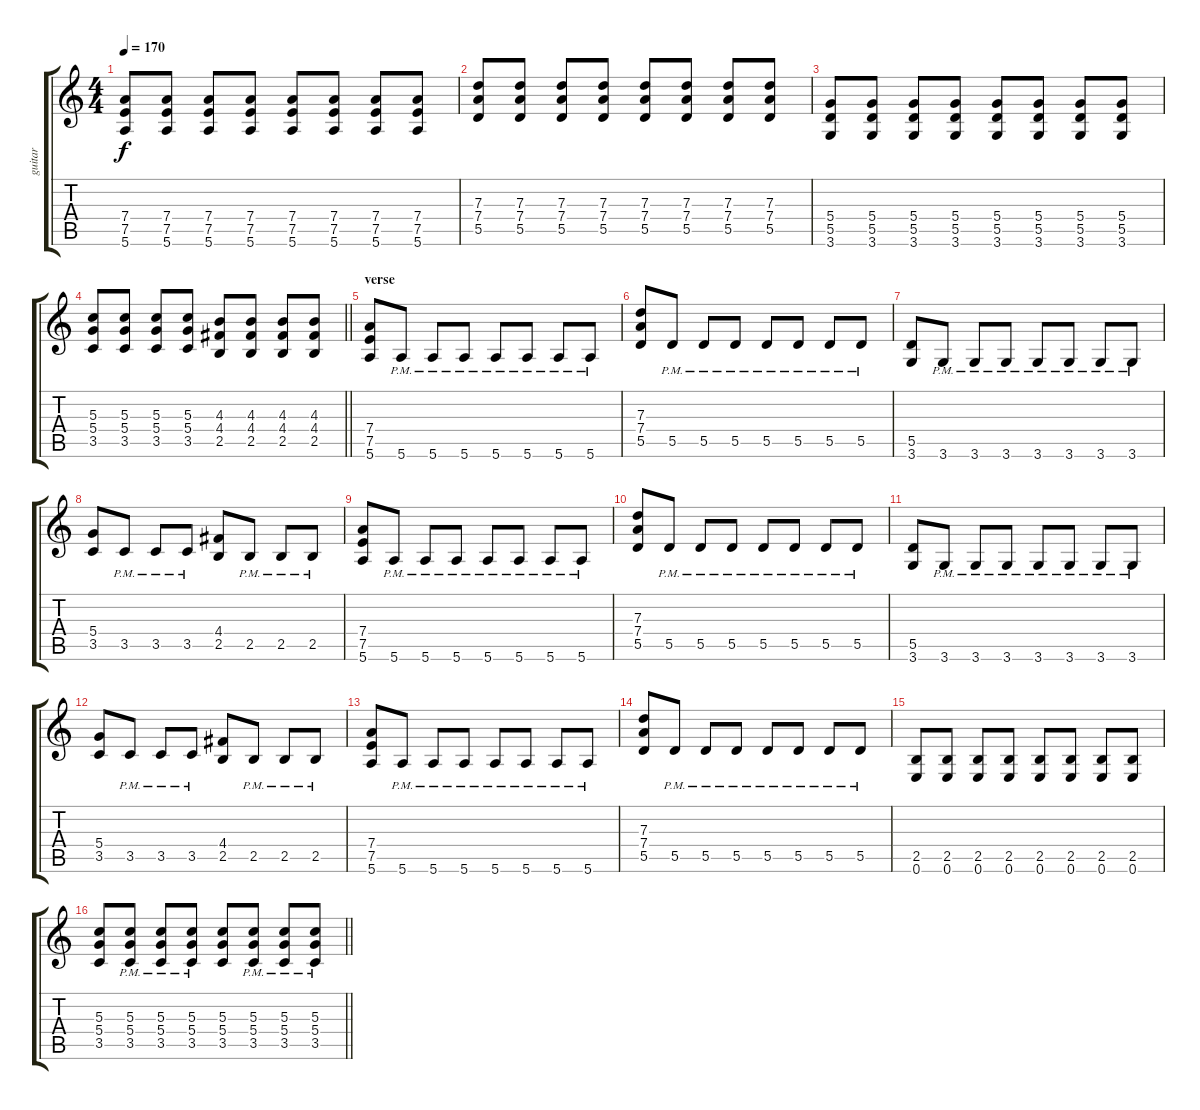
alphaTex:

\track ("guitar" "guitar") {instrument overdrivenguitar}
\staff {score tabs}
\tuning (E4 B3 G3 D3 A2 E2) {hide}
\ts (4 4)
\tempo 170
\clef g2
\ks c
(7.4 7.5 5.6).8{dy f} (7.4 7.5 5.6).8 (7.4 7.5 5.6).8 (7.4 7.5 5.6).8 (7.4 7.5 5.6).8 (7.4 7.5 5.6).8 (7.4 7.5 5.6).8 (7.4 7.5 5.6).8 |
(7.3 7.4 5.5).8 (7.3 7.4 5.5).8 (7.3 7.4 5.5).8 (7.3 7.4 5.5).8 (7.3 7.4 5.5).8 (7.3 7.4 5.5).8 (7.3 7.4 5.5).8 (7.3 7.4 5.5).8 |
(5.4 5.5 3.6).8 (5.4 5.5 3.6).8 (5.4 5.5 3.6).8 (5.4 5.5 3.6).8 (5.4 5.5 3.6).8 (5.4 5.5 3.6).8 (5.4 5.5 3.6).8 (5.4 5.5 3.6).8 |
\barLineRight lightlight
(5.3 5.4 3.5).8 (5.3 5.4 3.5).8 (5.3 5.4 3.5).8 (5.3 5.4 3.5).8 (4.3 4.4 2.5).8 (4.3 4.4 2.5).8 (4.3 4.4 2.5).8 (4.3 4.4 2.5).8 |
\section ("" "verse")
(7.4 7.5 5.6).8 5.6{pm}.8 5.6{pm}.8 5.6{pm}.8 5.6{pm}.8 5.6{pm}.8 5.6{pm}.8 5.6{pm}.8 |
(7.3 7.4 5.5).8 5.5{pm}.8 5.5{pm}.8 5.5{pm}.8 5.5{pm}.8 5.5{pm}.8 5.5{pm}.8 5.5{pm}.8 |
(5.5 3.6).8 3.6{pm}.8 3.6{pm}.8 3.6{pm}.8 3.6{pm}.8 3.6{pm}.8 3.6{pm}.8 3.6{pm}.8 |
(5.4 3.5).8 3.5{pm}.8 3.5{pm}.8 3.5{pm}.8 (4.4 2.5).8 2.5{pm}.8 2.5{pm}.8 2.5{pm}.8 |
(7.4 7.5 5.6).8 5.6{pm}.8 5.6{pm}.8 5.6{pm}.8 5.6{pm}.8 5.6{pm}.8 5.6{pm}.8 5.6{pm}.8 |
(7.3 7.4 5.5).8 5.5{pm}.8 5.5{pm}.8 5.5{pm}.8 5.5{pm}.8 5.5{pm}.8 5.5{pm}.8 5.5{pm}.8 |
(5.5 3.6).8 3.6{pm}.8 3.6{pm}.8 3.6{pm}.8 3.6{pm}.8 3.6{pm}.8 3.6{pm}.8 3.6{pm}.8 |
(5.4 3.5).8 3.5{pm}.8 3.5{pm}.8 3.5{pm}.8 (4.4 2.5).8 2.5{pm}.8 2.5{pm}.8 2.5{pm}.8 |
(7.4 7.5 5.6).8 5.6{pm}.8 5.6{pm}.8 5.6{pm}.8 5.6{pm}.8 5.6{pm}.8 5.6{pm}.8 5.6{pm}.8 |
(7.3 7.4 5.5).8 5.5{pm}.8 5.5{pm}.8 5.5{pm}.8 5.5{pm}.8 5.5{pm}.8 5.5{pm}.8 5.5{pm}.8 |
(2.5 0.6).8 (2.5 0.6).8 (2.5 0.6).8 (2.5 0.6).8 (2.5 0.6).8 (2.5 0.6).8 (2.5 0.6).8 (2.5 0.6).8 |
\barLineRight lightlight
(5.3 5.4 3.5).8 (5.3 5.4 3.5{pm}).8 (5.3 5.4 3.5{pm}).8 (5.3 5.4 3.5{pm}).8 (5.3 5.4 3.5).8 (5.3 5.4 3.5{pm}).8 (5.3 5.4 3.5{pm}).8 (5.3 5.4 3.5{pm}).8
